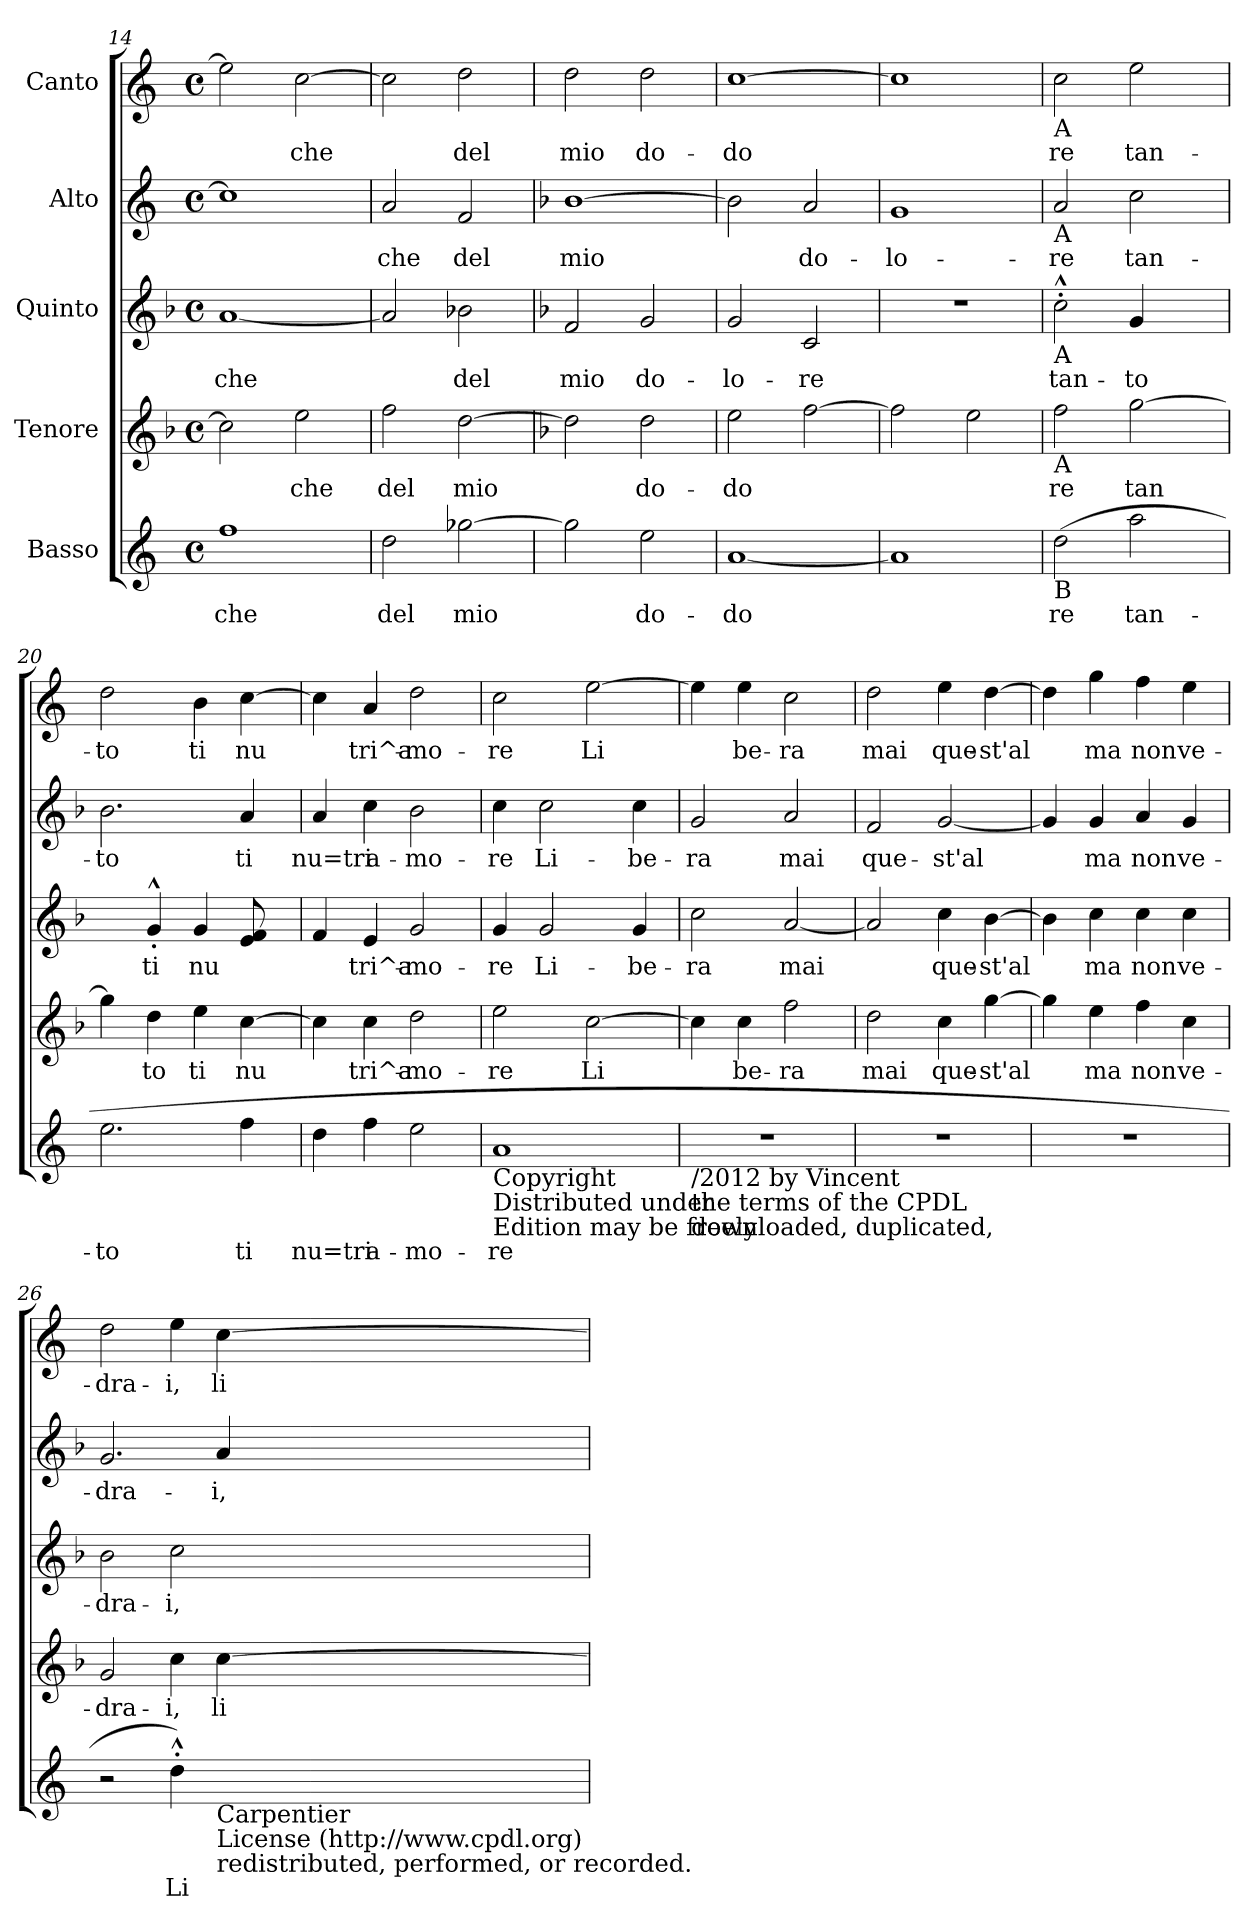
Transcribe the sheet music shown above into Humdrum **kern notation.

**kern	**text	**kern	**text	**kern	**text	**kern	**text	**kern	**text
*part5	*part5	*part4	*part4	*part3	*part3	*part2	*part2	*part1	*part1
*staff5	*staff5	*staff4	*staff4	*staff3	*staff3	*staff2	*staff2	*staff1	*staff1
*I"Basso	*	*I"Tenore	*	*I"Quinto	*	*I"Alto	*	*I"Canto	*
*k[]	*	*k[b-]	*	*k[b-]	*	*k[]	*	*k[]	*
*C:	*	*F:	*	*F:	*	*C:	*	*C:	*
*M4/4	*	*M4/4	*	*M4/4	*	*M4/4	*	*M4/4	*
*met(c)	*	*met(c)	*	*met(c)	*	*met(c)	*	*met(c)	*
=14	=14	=14	=14	=14	=14	=14	=14	=14	=14
!	!LO:LY:b:cj	!	!LO:LY:b:cj	!	!LO:LY:b:cj	!	!LO:LY:b:cj	!	!LO:LY:b:cj
1ff	che	2cc\]	.	[<1a	che	1cc]	.	2ee\]	.
!	!	!	!LO:LY:b:cj	!	!	!	!	!	!LO:LY:b:cj
.	.	2ee\	che	.	.	.	.	[>2cc\	che
=15	=15	=15	=15	=15	=15	=15	=15	=15	=15
!	!LO:LY:b:cj	!	!LO:LY:b:cj	!	!LO:LY:b:cj	!	!LO:LY:b:cj	!	!LO:LY:b:cj
2dd\	del	2ff\	del	2a/]	.	2a/	che	2cc\]	.
!	!LO:LY:b:cj	!	!LO:LY:b:cj	!	!LO:LY:b:cj	!	!LO:LY:b:cj	!	!LO:LY:b:cj
[>2gg-X\	mio	[>2dd\	mio	2b-X\	del	2f/	del	2dd\	del
=16	=16	=16	=16	=16	=16	=16	=16	=16	=16
*	*	*	*	*	*	*k[b-]	*	*	*
*	*	*	*	*	*	*F:	*	*	*
!	!LO:LY:b:cj	!	!LO:LY:b:cj	!	!LO:LY:b:cj	!	!LO:LY:b:cj	!	!LO:LY:b:cj
2gg-\]	.	2dd\]	.	2f/	mio	[>1b-	mio	2dd\	mio
!	!LO:LY:b:cj	!	!LO:LY:b:cj	!	!LO:LY:b:cj	!	!	!	!LO:LY:b:cj
2ee\	do-	2dd\	do-	2g/	do-	.	.	2dd\	do-
=17	=17	=17	=17	=17	=17	=17	=17	=17	=17
!	!LO:LY:b:cj	!	!LO:LY:b:cj	!	!LO:LY:b:cj	!	!LO:LY:b:cj	!	!LO:LY:b:cj
[<1a	-do-	2ee\	-do-	2g/	-lo-	2b-\]	.	[>1cc	-do-
!	!	!	!LO:LY:b:cj	!	!LO:LY:b:cj	!	!LO:LY:b:cj	!	!
.	.	[>2ff\	--	2c/	-re	2a/	do-	.	.
=18	=18	=18	=18	=18	=18	=18	=18	=18	=18
!	!LO:LY:b:cj	!	!LO:LY:b:cj	!	!	!	!LO:LY:b:cj	!	!LO:LY:b:cj
1a]	--	2ff\]	--	1r	.	1g	-lo-	1cc]	--
!	!	!	!LO:LY:b:cj	!	!	!	!	!	!
.	.	2ee\	--	.	.	.	.	.	.
!!LO:PB:g=z
=19	=19	=19	=19	=19	=19	=19	=19	=19	=19
!	!	!	!	!	!	!	!	!LO:TX:b:t=A	!
!	!	!	!	!	!	!LO:TX:b:t=A	!	!	!
!	!	!	!	!LO:TX:b:t=A	!	!	!	!	!
!	!	!LO:TX:b:t=A	!	!	!	!	!	!	!
!LO:TX:b:t=B	!	!	!	!	!	!	!	!	!
!	!LO:LY:b:cj	!	!LO:LY:b:cj	!	!LO:LY:b:cj	!	!LO:LY:b:cj	!	!LO:LY:b:cj
(<2dd\	-re	2ff\	-re	2cc^^<'<\	tan-	2a/	-re	2cc\	-re
!	!LO:LY:b:cj	!	!LO:LY:b:cj	!	!LO:LY:b:cj	!	!LO:LY:b:cj	!	!LO:LY:b:cj
2aa\	tan-	[>2gg\	tan-	4g/	-to	2cc\	tan-	2ee\	tan-
.	.	.	.	4ryy	.	.	.	.	.
=20	=20	=20	=20	=20	=20	=20	=20	=20	=20
!	!LO:LY:b:cj	!	!LO:LY:b:cj	!	!	!	!LO:LY:b:cj	!	!LO:LY:b:cj
2.ee\	-to	4gg\]	--	4ryy	.	2.b-\	-to	2dd\	-to
!	!	!	!LO:LY:b:cj	!	!LO:LY:b:cj	!	!	!	!
.	.	4dd\	-to	4g^^>'>/	ti	.	.	.	.
!	!	!	!LO:LY:b:cj	!	!LO:LY:b:cj	!	!	!	!LO:LY:b:cj
.	.	4ee\	ti	4g/	nu-	.	.	4b\	ti
!	!LO:LY:b:cj	!	!LO:LY:b:cj	!	!LO:LY:b:cj	!	!LO:LY:b:cj	!	!LO:LY:b:cj
4ff\	ti	[>4cc\	nu-	8f/ 8e/	--	4a/	ti	[>4cc\	nu-
.	.	.	.	8ryy	.	.	.	.	.
=21	=21	=21	=21	=21	=21	=21	=21	=21	=21
!	!LO:LY:b:cj	!	!LO:LY:b:cj	!	!LO:LY:b:cj	!	!LO:LY:b:cj	!	!LO:LY:b:cj
4dd\	nu=tri	4cc\]	--	4f/	--	4a/	nu=tri	4cc\]	--
!	!LO:LY:b:cj	!	!LO:LY:b:cj	!	!LO:LY:b:cj	!	!LO:LY:b:cj	!	!LO:LY:b:cj
4ff\	a-	4cc\	-tri^a-	4e/	-tri^a-	4cc\	a-	4a/	-tri^a-
!	!LO:LY:b:cj	!	!LO:LY:b:cj	!	!LO:LY:b:cj	!	!LO:LY:b:cj	!	!LO:LY:b:cj
2ee\	-mo-	2dd\	-mo-	2g/	-mo-	2b-\	-mo-	2dd\	-mo-
=22	=22	=22	=22	=22	=22	=22	=22	=22	=22
!LO:TX:b:t=Copyright	!	!	!	!	!	!	!	!	!
!LO:TX:b:t=Distributed under	!	!	!	!	!	!	!	!	!
!LO:TX:b:t=Edition may be freely	!	!	!	!	!	!	!	!	!
!	!LO:LY:b:cj	!	!LO:LY:b:cj	!	!LO:LY:b:cj	!	!LO:LY:b:cj	!	!LO:LY:b:cj
1a	-re	2ee\	-re	4g/	-re	4cc\	-re	2cc\	-re
!	!	!	!	!	!LO:LY:b:cj	!	!LO:LY:b:cj	!	!
.	.	.	.	2g/	Li-	2cc\	Li-	.	.
!	!	!	!LO:LY:b:cj	!	!	!	!	!	!LO:LY:b:cj
.	.	[>2cc\	Li-	.	.	.	.	[>2ee\	Li-
!	!	!	!	!	!LO:LY:b:cj	!	!LO:LY:b:cj	!	!
.	.	.	.	4g/	-be-	4cc\	-be-	.	.
=23	=23	=23	=23	=23	=23	=23	=23	=23	=23
!LO:TX:b:t=/2012 by Vincent	!	!	!	!	!	!	!	!	!
!LO:TX:b:t=the terms of the CPDL	!	!	!	!	!	!	!	!	!
!LO:TX:b:t=downloaded, duplicated,	!	!	!	!	!	!	!	!	!
!	!	!	!LO:LY:b:cj	!	!LO:LY:b:cj	!	!LO:LY:b:cj	!	!LO:LY:b:cj
1r	.	4cc\]	--	2cc\	-ra	2g/	-ra	4ee\]	--
!	!	!	!LO:LY:b:cj	!	!	!	!	!	!LO:LY:b:cj
.	.	4cc\	-be-	.	.	.	.	4ee\	-be-
!	!	!	!LO:LY:b:cj	!	!LO:LY:b:cj	!	!LO:LY:b:cj	!	!LO:LY:b:cj
.	.	2ff\	-ra	[<2a/	mai	2a/	mai	2cc\	-ra
=24	=24	=24	=24	=24	=24	=24	=24	=24	=24
!	!	!	!LO:LY:b:cj	!	!LO:LY:b:cj	!	!LO:LY:b:cj	!	!LO:LY:b:cj
1r	.	2dd\	mai	2a/]	.	2f/	que-	2dd\	mai
!	!	!	!LO:LY:b:cj	!	!LO:LY:b:cj	!	!LO:LY:b:cj	!	!LO:LY:b:cj
.	.	4cc\	que-	4cc\	que-	[<2g/	-st'al-	4ee\	que-
!	!	!	!LO:LY:b:cj	!	!LO:LY:b:cj	!	!	!	!LO:LY:b:cj
.	.	[>4gg\	-st'al-	[>4b-\	-st'al-	.	.	[>4dd\	-st'al-
=25	=25	=25	=25	=25	=25	=25	=25	=25	=25
!	!	!	!LO:LY:b:cj	!	!LO:LY:b:cj	!	!LO:LY:b:cj	!	!LO:LY:b:cj
1r	.	4gg\]	--	4b-\]	--	4g/]	--	4dd\]	--
!	!	!	!LO:LY:b:cj	!	!LO:LY:b:cj	!	!LO:LY:b:cj	!	!LO:LY:b:cj
.	.	4ee\	-ma	4cc\	-ma	4g/	-ma	4gg\	-ma
!	!	!	!LO:LY:b:cj	!	!LO:LY:b:cj	!	!LO:LY:b:cj	!	!LO:LY:b:cj
.	.	4ff\	non	4cc\	non	4a/	non	4ff\	non
!	!	!	!LO:LY:b:cj	!	!LO:LY:b:cj	!	!LO:LY:b:cj	!	!LO:LY:b:cj
.	.	4cc\	ve-	4cc\	ve-	4g/	ve-	4ee\	ve-
=26	=26	=26	=26	=26	=26	=26	=26	=26	=26
!	!	!	!LO:LY:b:cj	!	!LO:LY:b:cj	!	!LO:LY:b:cj	!	!LO:LY:b:cj
2r	.	2g/	-dra-	2b-\	-dra-	2.g/	-dra-	2dd\	-dra-
!	!LO:LY:b:cj	!	!LO:LY:b:cj	!	!LO:LY:b:cj	!	!	!	!LO:LY:b:cj
4dd^^<'<\)	Li-	4cc\	-i,	2cc\	-i,	.	.	4ee\	-i,
!LO:TX:b:t=Carpentier	!	!	!	!	!	!	!	!	!
!LO:TX:b:t=License (http&colon;//www.cpdl.org)	!	!	!	!	!	!	!	!	!
!LO:TX:b:t=redistributed, performed, or recorded.	!	!	!	!	!	!	!	!	!
!	!	!	!LO:LY:b:cj	!	!	!	!LO:LY:b:cj	!	!LO:LY:b:cj
4ryy	.	[>4cc\	li-	.	.	4a/	-i,	[>4cc\	li-
=	=	=	=	=	=	=	=	=	=
*-	*-	*-	*-	*-	*-	*-	*-	*-	*-
